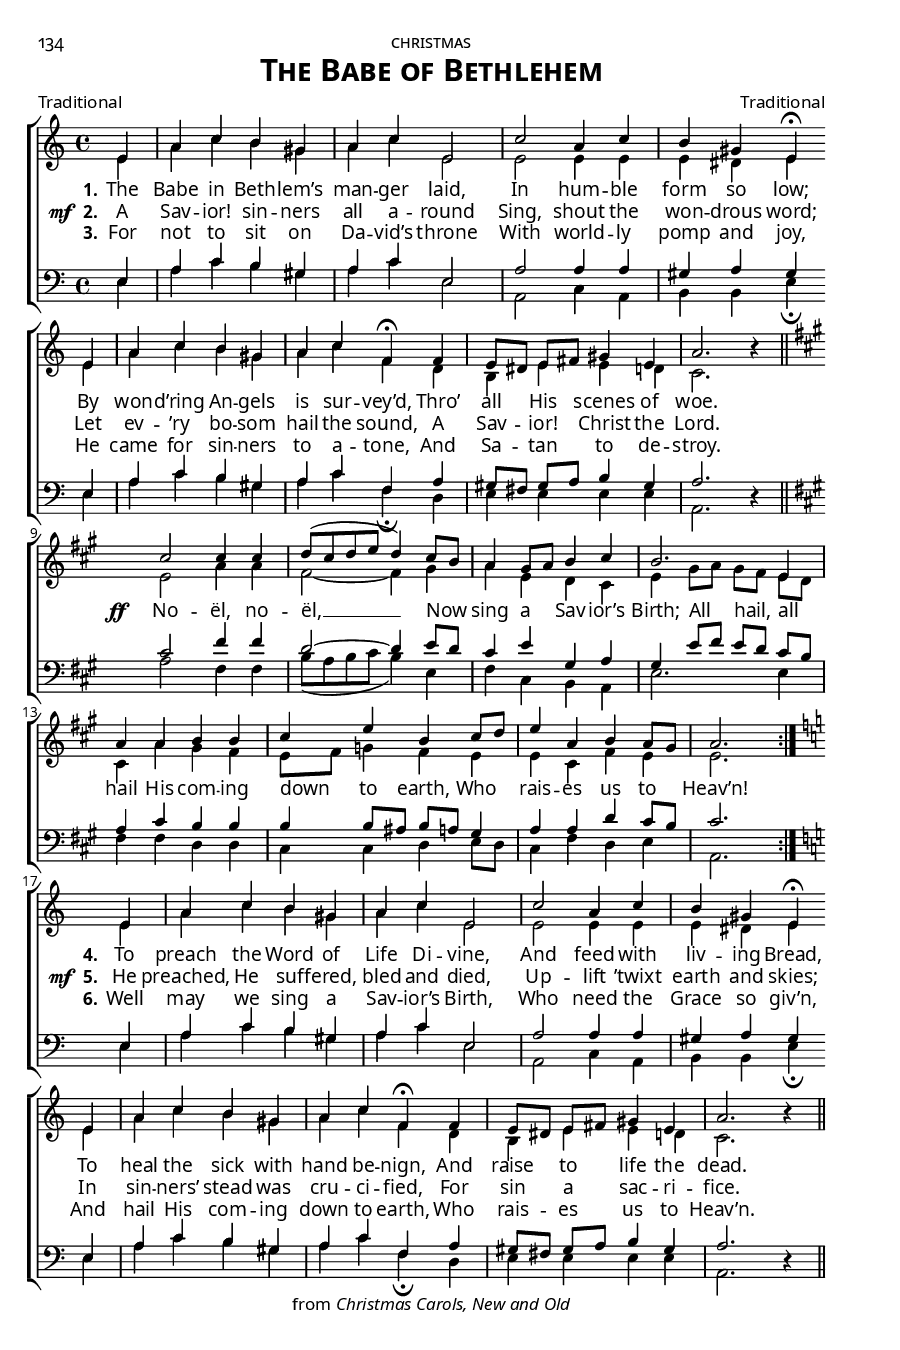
\version "2.14.2"
\include "util.ly"
\header {
  title = \markup{\override #'(font-name . "Garamond Premier Pro Semibold"){ \abs-fontsize #15 \smallCapsOldStyle"The Babe of Bethlehem"}}
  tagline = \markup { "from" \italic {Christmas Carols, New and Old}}
  poet = "Traditional"
  composer = "Traditional"
}
\paper {
  %print-all-headers = ##f
  paper-height = 9\in
  paper-width = 6\in
  indent = 0\in
  %system-system-spacing = #'((basic-distance . 10) (padding . 0))
  system-system-spacing =
    #'((basic-distance . 0)
       (minimum-distance . 0)
       (padding . -35)
       (stretchability . 100))
  last-bottom-spacing =
    #'((basic-distance . 0)
       (minimum-distance . 0)
       (padding . 0.1)
       (stretchability . 0))
       
  ragged-last-bottom = ##f
  ragged-bottom = ##f
  two-sided = ##t
  inner-margin = 0.5\in
  outer-margin = 0.25\in
  top-margin = 0.25\in
  bottom-margin = 0.25\in
  first-page-number = #134
  print-first-page-number = ##t
  headerLine = \markup{\override #'(font-name . "Garamond Premier Pro") \smallCapsOldStyle"christmas"}
  oddHeaderMarkup = \markup\fill-line{
     \override #'(font-name . "Garamond Premier Pro")\abs-fontsize #8.5
     \combine 
        \fill-line{"" \on-the-fly #print-page-number-check-first
        \oldStylePageNum""
        }
        \fill-line{\headerLine}
  }
  evenHeaderMarkup = \markup {
     \override #'(font-name . "Garamond Premier Pro")\abs-fontsize #8.5
     \combine
        \on-the-fly #print-page-number-check-first
        \oldStylePageNum""
        \fill-line{\headerLine}
  }
}
#(set-global-staff-size 15) \paper{ #(define fonts (make-pango-font-tree "GoudyOlSt BT" "Garamond Premier Pro" "Garamond Premier Pro" (/ 15 20))) }
global = {
  \key c \major
  \time 4/4
  \autoBeamOff
  \override DynamicLineSpanner #'staff-padding = #0.0
  \override DynamicLineSpanner #'Y-extent = #'(-1 . 1)
}

sopMusic = \relative c' {
  \partial 4 e4 |
  a c b gis |
  a c e,2 |
  c' a4 c |
  b gis e\fermata \bar""\break e |
  
  a c b gis a c f,\fermata f |
  e8[ dis] e[ fis] gis4 e |
  a2. b4\rest \bar "||" \key a\major \break
  
  cis2 cis4 cis |
  d8([ cis d e] d4) cis8[ b] |
  a4 gis8[ a] b4 cis |
  b2. e,4 | \break
  
  a a b b |
  cis e b cis8[ d] |
  e4 a, b a8[ gis] |
  \partial 2. a2. \bar ":|" \break
  
  
  
  \key c\major
  \partial 4 e4 |
  a c b gis |
  a c e,2 |
  c' a4 c |
  b gis e\fermata \bar""\break e |
  
  a c b gis a c f,\fermata f |
  e8[ dis] e[ fis] gis4 e |
  a2. b4\rest \bar "||"
}
sopWords = \lyricmode {
  
}

altoMusic = \relative c' {
  e4 |
  a c b gis |
  a c e,2 |
  e e4 e |
  e dis e e |
  
  a c b gis |
  a c f, d |
  b e e d! |
  c2. s4 \bar "||"
  
  \key a\major
  e2 a4 a |
  fis2~ fis4 gis |
  a e d cis |
  e gis8[ a] gis[ fis] e[ d] |
  
  cis4 a' gis fis |
  e8[ fis] g4 fis e |
  e cis fis e |
  e2. |
  
  
  \key c\major
    e4 |
  a c b gis |
  a c e,2 |
  e e4 e |
  e dis e e |
  
  a c b gis |
  a c f, d |
  b e e d! |
  c2. s4 \bar "||"
}
altoWords = {
  \dropLyricsXI
  \lyricmode {
    \set stanza = #"1."
    The Babe in Beth -- lem’s man -- ger laid,
    In hum -- ble form so low;
    By won -- d’ring An -- gels is sur -- vey’d,
    Thro’ all His 
    \set associatedVoice = "sopranos"
    scenes of woe.
    \unset associatedVoice
  }
  \set stanza = \markup\dynamic"ff   "
  \lyricmode{
    \set associatedVoice = "sopranos"
    No -- ël, no -- ël, __
    Now \unset associatedVoice sing a Sav -- ior’s Birth;
    All hail, all hail His com -- ing down to earth,
    Who rais -- es us to Heav’n!
    
    
    \set stanza = #"4."
    To preach the Word of Life Di -- vine,
    And feed with liv -- ing Bread,
    To heal the sick with hand be -- nign,
    And raise to 
    \set associatedVoice = "sopranos"
    life the dead.
  }
}
altoWordsII = {
  \dropLyricsXI
  \set stanza = \markup{\dynamic"  mf " "2."}
  \lyricmode {
    A Sav -- ior! sin -- ners all a -- round
    Sing, shout the won -- drous word;
    Let ev -- ’ry bo -- som hail the sound,
    A Sav -- ior! 
    \set associatedVoice = "sopranos"
    Christ the Lord.
    \unset associatedVoice
    
    \repeat unfold 26 \skip1
  }
  \set stanza = \markup{\dynamic"  mf " "5."}
  \lyricmode{
    He preached, He suf -- fered, bled and died,
    Up -- lift ’twixt earth and skies;
    In sin -- ners’ stead was cru -- ci -- fied,
    For sin a 
    \set associatedVoice = "sopranos"
    sac -- ri -- fice.
    
  }
}
altoWordsIII = \lyricmode {
  \dropLyricsXI
  \set stanza = #"3."
  For not to sit on Da -- vid’s throne
  With world -- ly pomp and joy,
  He came for sin -- ners to a -- tone,
  And Sa -- tan 
  \set associatedVoice = "sopranos"
  to de -- stroy.
  \unset associatedVoice
  
  \repeat unfold 26 \skip1
  \set stanza = #"6."
  Well may we sing a Sav -- ior’s Birth,
  Who need the Grace so giv’n,
  And hail His com -- ing down to earth,
  Who rais -- es 
  \set associatedVoice = "sopranos"
  us to Heav’n.
  
}
altoWordsIV = \lyricmode {
}
altoWordsV = \lyricmode {
}
altoWordsVI = \lyricmode {
}
tenorMusic = \relative c' {
  e,4 |
  a c b gis |
  a c e,2 |
  a a4 a |
  gis a gis e |
  
  a c b gis |
  a c f, a |
  gis8[ fis] gis[ a] b4 gis |
  a2. s4 \bar "||"
  
  \key a\major
  cis2 fis4 fis d2~ d4 |
  e8[ d] |
  cis4 e gis, a |
  gis e'8[ fis] e[ d] cis[ b] |
  
  a4 cis b b |
  b b8[ ais] b[ a] gis4 |
  a a d cis8[ b] |
  cis2. |
  
  
  
  \key c\major
  e,4 |
  a c b gis |
  a c e,2 |
  a a4 a |
  gis a gis e |
  
  a c b gis |
  a c f, a |
  gis8[ fis] gis[ a] b4 gis |
  a2. s4 \bar "||"
}
tenorWords = \lyricmode {

}

bassMusic = \relative c {
  e4 |
  a c b gis |
  a c e,2 |
  a, c4 a |
  b b e\fermata e |
  
  a c b gis |
  a c f,\fermata d |
  e e e e |
  a,2. d4\rest \bar "||"
  
  \key a\major
  a'2 fis4 fis |
  b8([ a b cis] b4) e, |
  fis cis b a |
  e'2. e4 |
  
  fis fis d d |
  cis cis d e8[ d] |
  cis4 fis d e |
  a,2. |
  
  
  
  \key c\major
  e'4 |
  a c b gis |
  a c e,2 |
  a, c4 a |
  b b e\fermata e |
  
  a c b gis |
  a c f,\fermata d |
  e e e e |
  a,2. d4\rest \bar "||"
}
bassWords = \lyricmode {

}

pianoRH = \relative c' {
  
}
pianoLH = \relative c' {
  
}

\score {
  <<
   \new ChoirStaff <<
%    \new Lyrics = sopranos \with { \override VerticalAxisGroup #'nonstaff-relatedstaff-spacing = #'((basic-distance . 1)) }
    \new Staff = women <<
      \new Voice = "sopranos" { \voiceOne << \global \sopMusic >> }
      \new Voice = "altos" { \voiceTwo << \global \altoMusic >> }
    >>
    \new Lyrics \with { alignAboveContext = #"women" \override VerticalAxisGroup #'nonstaff-relatedstaff-spacing = #'((basic-distance . 1))} \lyricsto "sopranos" \sopWords
     \new Lyrics = "altosVI"  \with { alignBelowContext = #"women" \override VerticalAxisGroup #'nonstaff-relatedstaff-spacing = #'((basic-distance . 1))} \lyricsto "altos" \altoWordsVI
    \new Lyrics = "altosV"  \with { alignBelowContext = #"women" \override VerticalAxisGroup #'nonstaff-relatedstaff-spacing = #'((basic-distance . 1))} \lyricsto "altos" \altoWordsV
    \new Lyrics = "altosIV"  \with { alignBelowContext = #"women" \override VerticalAxisGroup #'nonstaff-relatedstaff-spacing = #'((basic-distance . 1))} \lyricsto "altos" \altoWordsIV
    \new Lyrics = "altosIII"  \with { alignBelowContext = #"women" \override VerticalAxisGroup #'nonstaff-relatedstaff-spacing = #'((basic-distance . 1))} \lyricsto "altos" \altoWordsIII
    \new Lyrics = "altosII"  \with { alignBelowContext = #"women" \override VerticalAxisGroup #'nonstaff-relatedstaff-spacing = #'((basic-distance . 1))} \lyricsto "altos" \altoWordsII
    \new Lyrics = "altos"  \with { alignBelowContext = #"women" \override VerticalAxisGroup #'nonstaff-relatedstaff-spacing = #'((padding . -0.9))} \lyricsto "altos" \altoWords
   \new Staff = men <<
      \clef bass
      \new Voice = "tenors" { \voiceOne << \global \tenorMusic >> }
      \new Voice = "basses" { \voiceTwo << \global \bassMusic >> }
    >>
    \new Lyrics \with { alignAboveContext = #"men" \override VerticalAxisGroup #'nonstaff-relatedstaff-spacing = #'((basic-distance . 1)) } \lyricsto "tenors" \tenorWords
    \new Lyrics \with { alignBelowContext = #"men" \override VerticalAxisGroup #'nonstaff-relatedstaff-spacing = #'((basic-distance . 1)) } \lyricsto "basses" \bassWords
  >>
%    \new PianoStaff << \new Staff { \new Voice { \pianoRH } } \new Staff { \clef "bass" \pianoLH } >>
  >>
  \layout {
    \context {
      \Score
      %\override SpacingSpanner #'base-shortest-duration = #(ly:make-moment 1 8)
      %\override SpacingSpanner #'common-shortest-duration = #(ly:make-moment 1 4)
    }
    \context {
      % Remove all empty staves
      % \Staff \RemoveEmptyStaves \override VerticalAxisGroup #'remove-first = ##t
    }
  }
  \midi {
    \tempo 4 = 90
    \set Staff.midiInstrument = "flute"
  
    \context {
      \Voice
      \remove "Dynamic_performer"
    }
  }
}
